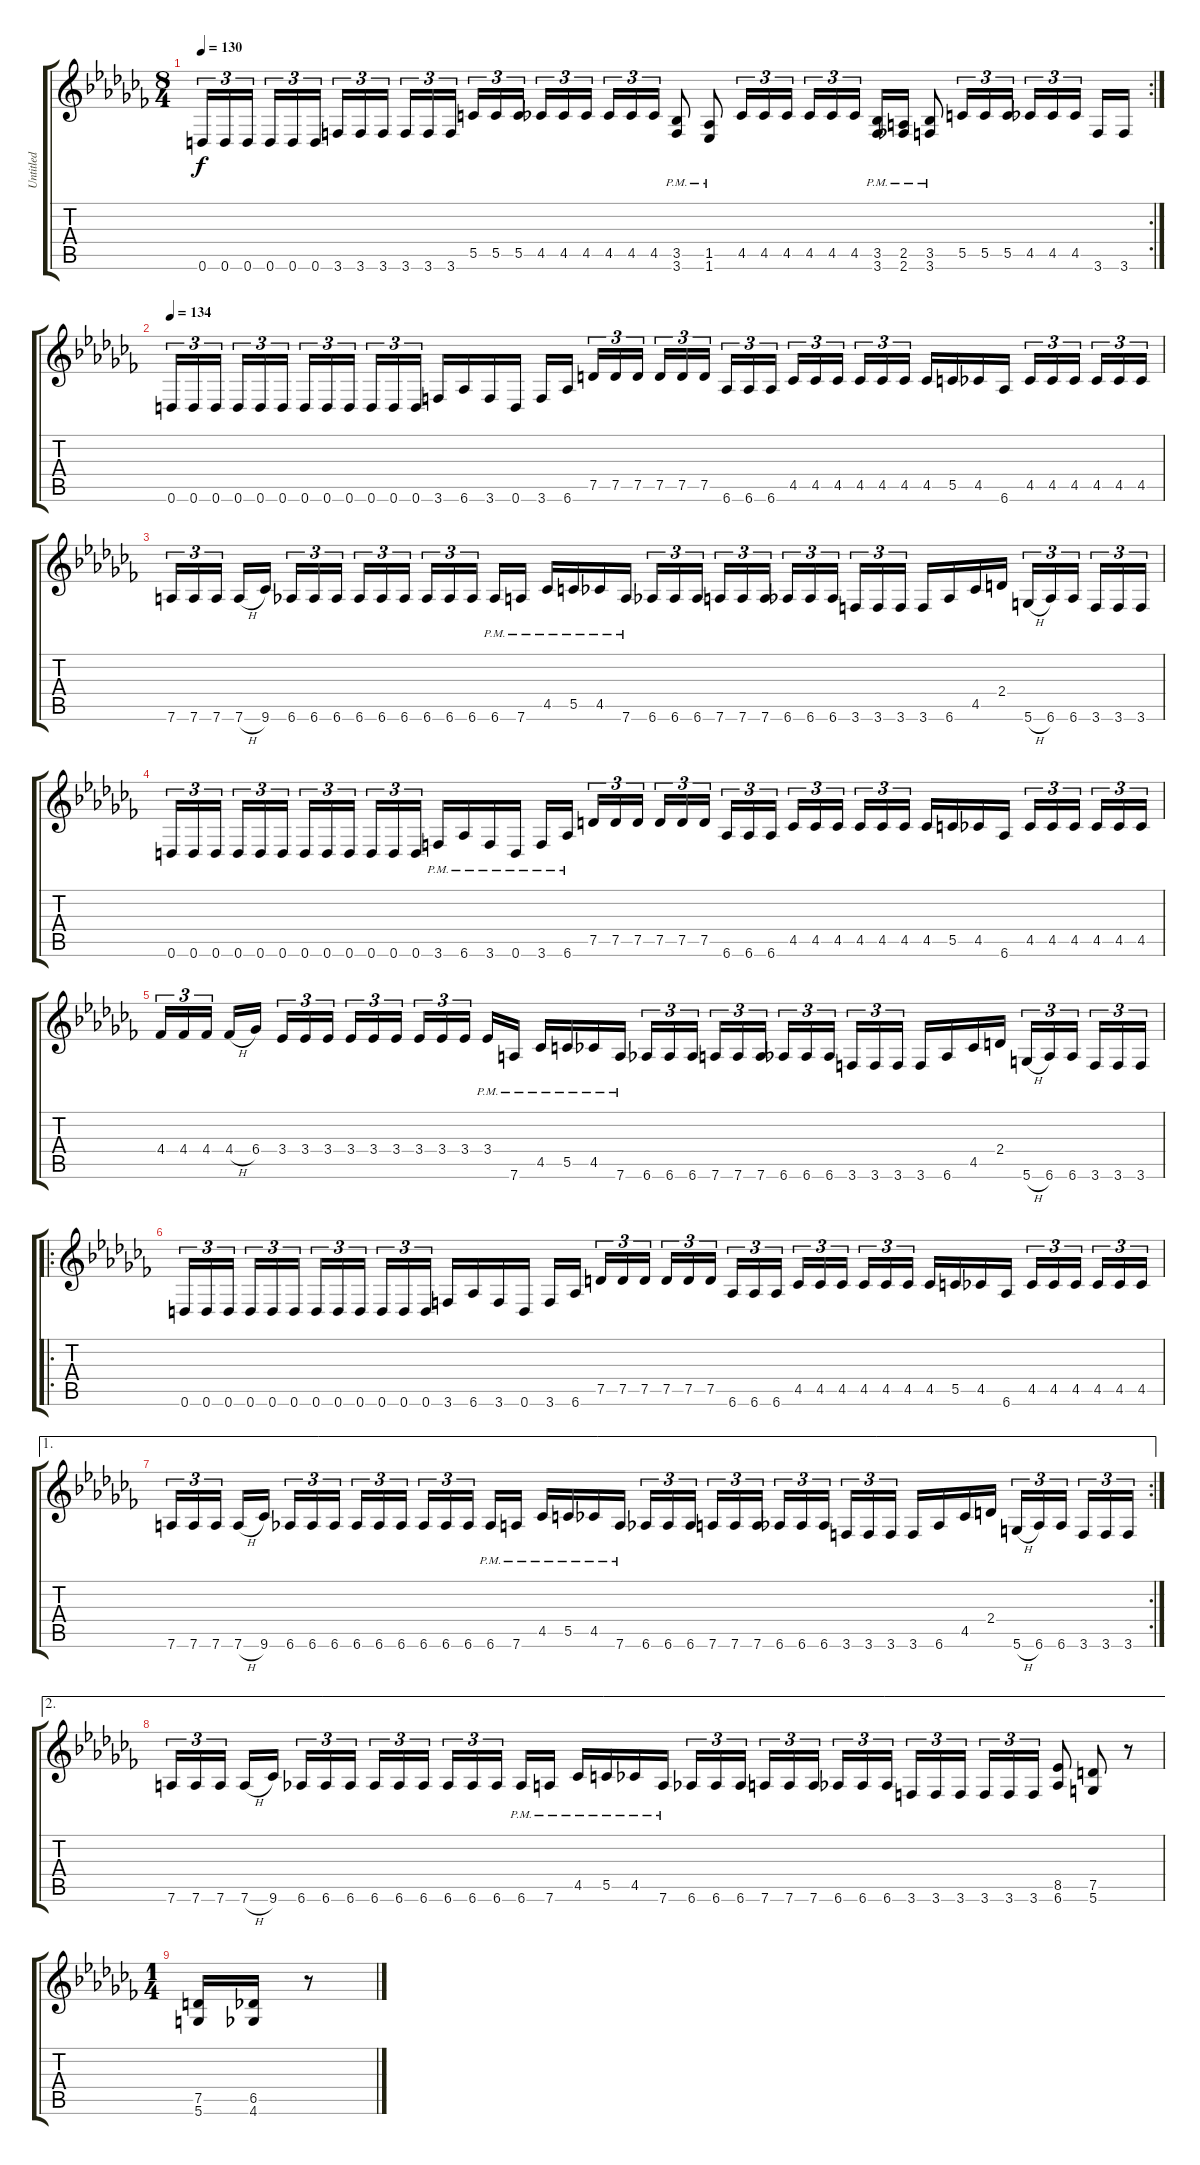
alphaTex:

\track ("Untitled" "Untitled") {instrument distortionguitar}
\staff {score tabs}
\tuning (D4 A3 F3 C3 G2 D2) {hide}
\rc 2
\ts (8 4)
\tempo 130
\clef g2
\ks cb
0.6.16{tu (3 2) dy f} 0.6.16{tu (3 2)} 0.6.16{tu (3 2) beam splitsecondary} 0.6.16{tu (3 2)} 0.6.16{tu (3 2)} 0.6.16{tu (3 2)} 3.6.16{tu (3 2)} 3.6.16{tu (3 2)} 3.6.16{tu (3 2) beam splitsecondary} 3.6.16{tu (3 2)} 3.6.16{tu (3 2)} 3.6.16{tu (3 2)} 5.5.16{tu (3 2)} 5.5.16{tu (3 2)} 5.5.16{tu (3 2) beam splitsecondary} 4.5.16{tu (3 2)} 4.5.16{tu (3 2)} 4.5.16{tu (3 2)} 4.5.16{tu (3 2)} 4.5.16{tu (3 2)} 4.5.16{tu (3 2)} (3.5{pm} 3.6{pm}).8 (1.5{pm} 1.6{pm}).8 4.5.16{tu (3 2)} 4.5.16{tu (3 2)} 4.5.16{tu (3 2)} 4.5.16{tu (3 2)} 4.5.16{tu (3 2)} 4.5.16{tu (3 2) beam splitsecondary} (3.5{pm} 3.6{pm}).16 (2.5{pm} 2.6{pm}).16 (3.5{pm} 3.6{pm}).8 5.5.16{tu (3 2)} 5.5.16{tu (3 2)} 5.5.16{tu (3 2)} 4.5.16{tu (3 2)} 4.5.16{tu (3 2)} 4.5.16{tu (3 2) beam splitsecondary} 3.6.16 3.6.16 |
\tempo 134
0.6.16{tu (3 2)} 0.6.16{tu (3 2)} 0.6.16{tu (3 2) beam splitsecondary} 0.6.16{tu (3 2)} 0.6.16{tu (3 2)} 0.6.16{tu (3 2)} 0.6.16{tu (3 2)} 0.6.16{tu (3 2)} 0.6.16{tu (3 2) beam splitsecondary} 0.6.16{tu (3 2)} 0.6.16{tu (3 2)} 0.6.16{tu (3 2)} 3.6.16 6.6.16 3.6.16 0.6.16 3.6.16 6.6.16{beam splitsecondary} 7.5.16{tu (3 2)} 7.5.16{tu (3 2)} 7.5.16{tu (3 2)} 7.5.16{tu (3 2)} 7.5.16{tu (3 2)} 7.5.16{tu (3 2) beam splitsecondary} 6.6.16{tu (3 2)} 6.6.16{tu (3 2)} 6.6.16{tu (3 2)} 4.5.16{tu (3 2)} 4.5.16{tu (3 2)} 4.5.16{tu (3 2) beam splitsecondary} 4.5.16{tu (3 2)} 4.5.16{tu (3 2)} 4.5.16{tu (3 2)} 4.5.16 5.5.16 4.5.16 6.6.16 4.5.16{tu (3 2)} 4.5.16{tu (3 2)} 4.5.16{tu (3 2) beam splitsecondary} 4.5.16{tu (3 2)} 4.5.16{tu (3 2)} 4.5.16{tu (3 2)} |
7.6.16{tu (3 2)} 7.6.16{tu (3 2)} 7.6.16{tu (3 2) beam splitsecondary} 7.6{h}.16 9.6.16 6.6.16{tu (3 2)} 6.6.16{tu (3 2)} 6.6.16{tu (3 2) beam splitsecondary} 6.6.16{tu (3 2)} 6.6.16{tu (3 2)} 6.6.16{tu (3 2)} 6.6.16{tu (3 2)} 6.6.16{tu (3 2)} 6.6.16{tu (3 2) beam splitsecondary} 6.6{pm}.16 7.6{pm}.16 4.5{pm}.16 5.5{pm}.16 4.5{pm}.16 7.6{pm}.16 6.6.16{tu (3 2)} 6.6.16{tu (3 2)} 6.6.16{tu (3 2) beam splitsecondary} 7.6.16{tu (3 2)} 7.6.16{tu (3 2)} 7.6.16{tu (3 2)} 6.6.16{tu (3 2)} 6.6.16{tu (3 2)} 6.6.16{tu (3 2) beam splitsecondary} 3.6.16{tu (3 2)} 3.6.16{tu (3 2)} 3.6.16{tu (3 2)} 3.6.16 6.6.16 4.5.16 2.4.16 5.6{h}.16{tu (3 2)} 6.6.16{tu (3 2)} 6.6.16{tu (3 2) beam splitsecondary} 3.6.16{tu (3 2)} 3.6.16{tu (3 2)} 3.6.16{tu (3 2)} |
0.6.16{tu (3 2)} 0.6.16{tu (3 2)} 0.6.16{tu (3 2) beam splitsecondary} 0.6.16{tu (3 2)} 0.6.16{tu (3 2)} 0.6.16{tu (3 2)} 0.6.16{tu (3 2)} 0.6.16{tu (3 2)} 0.6.16{tu (3 2) beam splitsecondary} 0.6.16{tu (3 2)} 0.6.16{tu (3 2)} 0.6.16{tu (3 2)} 3.6{pm}.16 6.6{pm}.16 3.6{pm}.16 0.6{pm}.16 3.6{pm}.16 6.6{pm}.16{beam splitsecondary} 7.5.16{tu (3 2)} 7.5.16{tu (3 2)} 7.5.16{tu (3 2)} 7.5.16{tu (3 2)} 7.5.16{tu (3 2)} 7.5.16{tu (3 2) beam splitsecondary} 6.6.16{tu (3 2)} 6.6.16{tu (3 2)} 6.6.16{tu (3 2)} 4.5.16{tu (3 2)} 4.5.16{tu (3 2)} 4.5.16{tu (3 2) beam splitsecondary} 4.5.16{tu (3 2)} 4.5.16{tu (3 2)} 4.5.16{tu (3 2)} 4.5.16 5.5.16 4.5.16 6.6.16 4.5.16{tu (3 2)} 4.5.16{tu (3 2)} 4.5.16{tu (3 2) beam splitsecondary} 4.5.16{tu (3 2)} 4.5.16{tu (3 2)} 4.5.16{tu (3 2)} |
4.4.16{tu (3 2)} 4.4.16{tu (3 2)} 4.4.16{tu (3 2) beam splitsecondary} 4.4{h}.16 6.4.16 3.4.16{tu (3 2)} 3.4.16{tu (3 2)} 3.4.16{tu (3 2) beam splitsecondary} 3.4.16{tu (3 2)} 3.4.16{tu (3 2)} 3.4.16{tu (3 2)} 3.4.16{tu (3 2)} 3.4.16{tu (3 2)} 3.4.16{tu (3 2) beam splitsecondary} 3.4{pm}.16 7.6{pm}.16 4.5{pm}.16 5.5{pm}.16 4.5{pm}.16 7.6{pm}.16 6.6.16{tu (3 2)} 6.6.16{tu (3 2)} 6.6.16{tu (3 2) beam splitsecondary} 7.6.16{tu (3 2)} 7.6.16{tu (3 2)} 7.6.16{tu (3 2)} 6.6.16{tu (3 2)} 6.6.16{tu (3 2)} 6.6.16{tu (3 2) beam splitsecondary} 3.6.16{tu (3 2)} 3.6.16{tu (3 2)} 3.6.16{tu (3 2)} 3.6.16 6.6.16 4.5.16 2.4.16 5.6{h}.16{tu (3 2)} 6.6.16{tu (3 2)} 6.6.16{tu (3 2) beam splitsecondary} 3.6.16{tu (3 2)} 3.6.16{tu (3 2)} 3.6.16{tu (3 2)} |
\ro
0.6.16{tu (3 2)} 0.6.16{tu (3 2)} 0.6.16{tu (3 2) beam splitsecondary} 0.6.16{tu (3 2)} 0.6.16{tu (3 2)} 0.6.16{tu (3 2)} 0.6.16{tu (3 2)} 0.6.16{tu (3 2)} 0.6.16{tu (3 2) beam splitsecondary} 0.6.16{tu (3 2)} 0.6.16{tu (3 2)} 0.6.16{tu (3 2)} 3.6.16 6.6.16 3.6.16 0.6.16 3.6.16 6.6.16{beam splitsecondary} 7.5.16{tu (3 2)} 7.5.16{tu (3 2)} 7.5.16{tu (3 2)} 7.5.16{tu (3 2)} 7.5.16{tu (3 2)} 7.5.16{tu (3 2) beam splitsecondary} 6.6.16{tu (3 2)} 6.6.16{tu (3 2)} 6.6.16{tu (3 2)} 4.5.16{tu (3 2)} 4.5.16{tu (3 2)} 4.5.16{tu (3 2) beam splitsecondary} 4.5.16{tu (3 2)} 4.5.16{tu (3 2)} 4.5.16{tu (3 2)} 4.5.16 5.5.16 4.5.16 6.6.16 4.5.16{tu (3 2)} 4.5.16{tu (3 2)} 4.5.16{tu (3 2) beam splitsecondary} 4.5.16{tu (3 2)} 4.5.16{tu (3 2)} 4.5.16{tu (3 2)} |
\ae 1
\rc 2
7.6.16{tu (3 2)} 7.6.16{tu (3 2)} 7.6.16{tu (3 2) beam splitsecondary} 7.6{h}.16 9.6.16 6.6.16{tu (3 2)} 6.6.16{tu (3 2)} 6.6.16{tu (3 2) beam splitsecondary} 6.6.16{tu (3 2)} 6.6.16{tu (3 2)} 6.6.16{tu (3 2)} 6.6.16{tu (3 2)} 6.6.16{tu (3 2)} 6.6.16{tu (3 2) beam splitsecondary} 6.6{pm}.16 7.6{pm}.16 4.5{pm}.16 5.5{pm}.16 4.5{pm}.16 7.6{pm}.16 6.6.16{tu (3 2)} 6.6.16{tu (3 2)} 6.6.16{tu (3 2) beam splitsecondary} 7.6.16{tu (3 2)} 7.6.16{tu (3 2)} 7.6.16{tu (3 2)} 6.6.16{tu (3 2)} 6.6.16{tu (3 2)} 6.6.16{tu (3 2) beam splitsecondary} 3.6.16{tu (3 2)} 3.6.16{tu (3 2)} 3.6.16{tu (3 2)} 3.6.16 6.6.16 4.5.16 2.4.16 5.6{h}.16{tu (3 2)} 6.6.16{tu (3 2)} 6.6.16{tu (3 2) beam splitsecondary} 3.6.16{tu (3 2)} 3.6.16{tu (3 2)} 3.6.16{tu (3 2)} |
\ae 2
7.6.16{tu (3 2)} 7.6.16{tu (3 2)} 7.6.16{tu (3 2) beam splitsecondary} 7.6{h}.16 9.6.16 6.6.16{tu (3 2)} 6.6.16{tu (3 2)} 6.6.16{tu (3 2) beam splitsecondary} 6.6.16{tu (3 2)} 6.6.16{tu (3 2)} 6.6.16{tu (3 2)} 6.6.16{tu (3 2)} 6.6.16{tu (3 2)} 6.6.16{tu (3 2) beam splitsecondary} 6.6{pm}.16 7.6{pm}.16 4.5{pm}.16 5.5{pm}.16 4.5{pm}.16 7.6{pm}.16 6.6.16{tu (3 2)} 6.6.16{tu (3 2)} 6.6.16{tu (3 2) beam splitsecondary} 7.6.16{tu (3 2)} 7.6.16{tu (3 2)} 7.6.16{tu (3 2)} 6.6.16{tu (3 2)} 6.6.16{tu (3 2)} 6.6.16{tu (3 2) beam splitsecondary} 3.6.16{tu (3 2)} 3.6.16{tu (3 2)} 3.6.16{tu (3 2)} 3.6.16{tu (3 2)} 3.6.16{tu (3 2)} 3.6.16{tu (3 2)} (8.5 6.6).8 (7.5 5.6).8 r.8 |
\ts (1 4)
(7.5 5.6).16 (6.5 4.6).16 r.8
